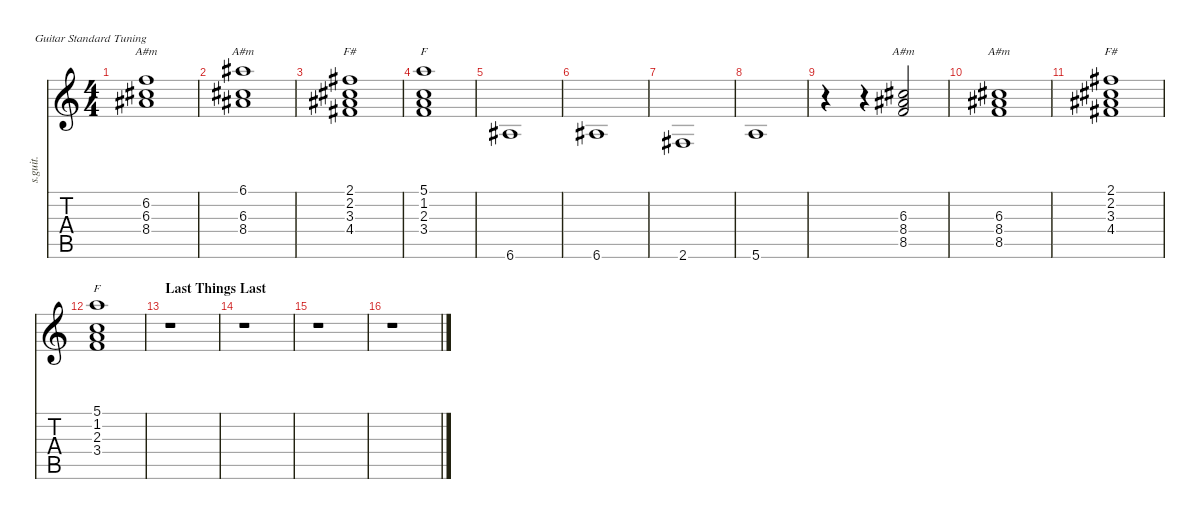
\defaultSystemsLayout 4
\hideDynamics
\bracketExtendMode nobrackets
\track ("Dan Reynolds - Synthesizer" "s.guit.") {instrument lead2sawtooth}
\staff {score tabs}
\tuning (E4 B3 G3 D3 A2 E2)
\displaytranspose 12
\chord ("A#m" 3 1 2 2 0 x) {showdiagram false}
\chord ("F#" 3 1 2 2 0 x) {showdiagram false}
\chord ("F" 3 1 2 2 0 x) {showdiagram false}
\ts (4 4)
\tempo (125 hide)
\clef g2
\ks c
(6.2 6.3{acc #} 8.4{acc #}).1{ch "A#m" lyrics (0 "") lyrics (1 "") lyrics (2 "") lyrics (3 "") lyrics (4 "") dy mp} |
(6.1{acc #} 6.3{acc #} 8.4{acc #}).1{ch "A#m" lyrics (0 "") lyrics (1 "") lyrics (2 "") lyrics (3 "") lyrics (4 "")} |
(2.1{acc #} 2.2{acc #} 3.3{acc #} 4.4{acc #}).1{ch "F#" lyrics (0 "") lyrics (1 "") lyrics (2 "") lyrics (3 "") lyrics (4 "")} |
(5.1 1.2 2.3 3.4).1{ch "F" lyrics (0 "") lyrics (1 "") lyrics (2 "") lyrics (3 "") lyrics (4 "")} |
6.6{acc #}.1{lyrics (0 "") lyrics (1 "") lyrics (2 "") lyrics (3 "") lyrics (4 "") dy p} |
6.6{acc #}.1{lyrics (0 "") lyrics (1 "") lyrics (2 "") lyrics (3 "") lyrics (4 "")} |
2.6{acc #}.1{lyrics (0 "") lyrics (1 "") lyrics (2 "") lyrics (3 "") lyrics (4 "")} |
5.6.1{lyrics (0 "") lyrics (1 "") lyrics (2 "") lyrics (3 "") lyrics (4 "")} |
r.4 r.4 (6.3{acc #} 8.4{acc #} 8.5).2{ch "A#m" lyrics (0 "") lyrics (1 "") lyrics (2 "") lyrics (3 "") lyrics (4 "") dy mp} |
(6.3{acc #} 8.4{acc #} 8.5).1{ch "A#m" lyrics (0 "") lyrics (1 "") lyrics (2 "") lyrics (3 "") lyrics (4 "")} |
(2.1{acc #} 2.2{acc #} 3.3{acc #} 4.4{acc #}).1{ch "F#" lyrics (0 "") lyrics (1 "") lyrics (2 "") lyrics (3 "") lyrics (4 "")} |
(5.1 1.2 2.3 3.4).1{ch "F" lyrics (0 "") lyrics (1 "") lyrics (2 "") lyrics (3 "") lyrics (4 "")} |
\section ("" "Last Things Last")
r.1 |
r.1 |
r.1 |
r.1
